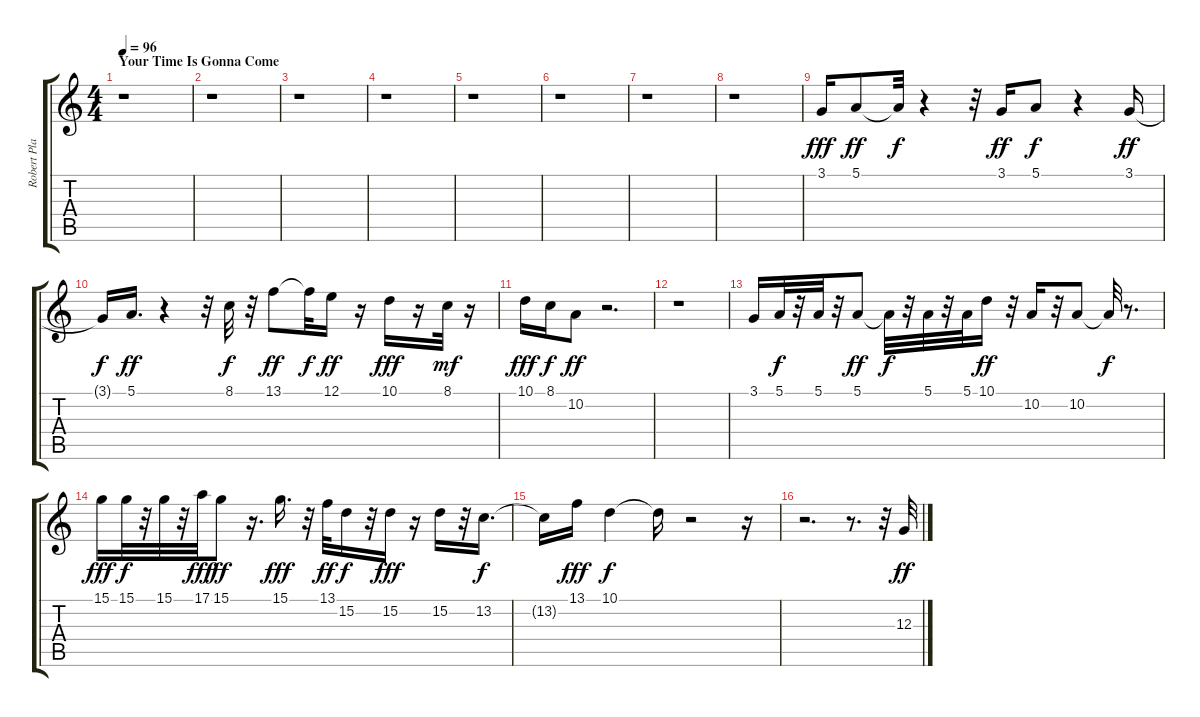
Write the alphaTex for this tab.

\track ("Robert Plant - Vocal" "Robert Pla") {instrument flute}
\staff {score tabs}
\tuning (E4 B3 G3 D3 A2 E2) {hide}
\ts (4 4)
\section ("" "Your Time Is Gonna Come")
\tempo 96
\tempo 77
\tempo 96
\clef g2
\ks c
r.1{dy fff volume 12 instrument flute} |
r.1 |
r.1 |
r.1 |
r.1 |
r.1 |
r.1 |
r.1 |
3.1.16 5.1.8{dy ff} 5.1{t}.32{dy f} r.4 r.32 3.1.16{dy ff} 5.1.8{dy f} r.4 3.1.16{dy ff} |
3.1{t}.16{dy f} 5.1.16{d dy ff} r.4 r.32 8.1.32{dy f} r.32 13.1.8{dy ff} 13.1{t}.32{dy f} 12.1.16{dy ff} r.16 10.1.16{dy fff} r.16 8.1.32{dy mf} r.16 |
10.1.16{dy fff} 8.1.16{dy f} 10.2.8{dy ff} r.2{d} |
r.1 |
3.1.16 5.1.32{dy f} r.32 5.1.32 r.32 5.1.8{dy ff} 5.1{t}.32{dy f} r.32 5.1.32 r.32 5.1.32 10.1.16{dy ff} r.32 10.2.16 r.32 10.2.8 10.2{t}.32{dy f} r.8{d} |
15.1.16{dy fff} 15.1.32{dy f} r.32 15.1.32 r.32 17.1.32{dy fff} 15.1.8{dy ff} r.16{d} 15.1.16{d dy fff} r.32 13.1.32{dy ff} 15.2.16{dy f} r.32 15.2.16{dy fff} r.16 15.2.16 r.32 13.2.16{d dy f} |
13.2{t}.16 13.1.16{dy fff} 10.1.4{dy f} 10.1{t}.16 r.2 r.16 |
r.2{d} r.8{d} r.32 12.3.32{dy ff}
